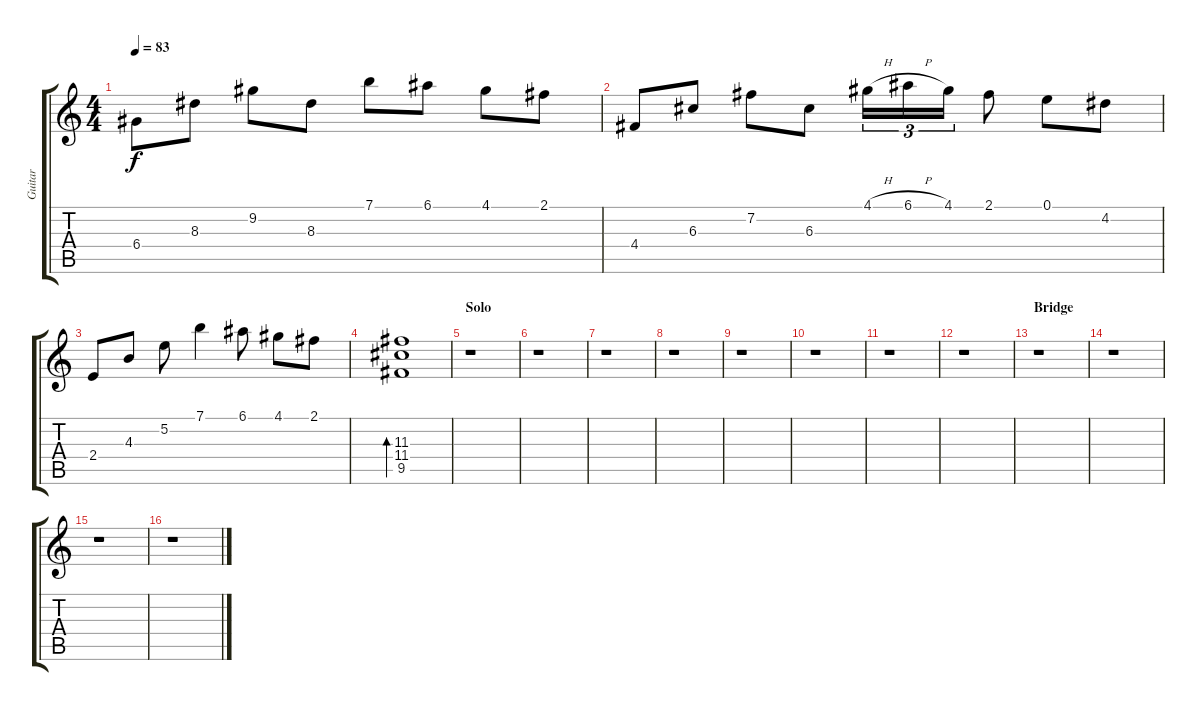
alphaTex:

\track ("Guitar" "Guitar") {instrument acousticguitarsteel}
\staff {score tabs}
\tuning (E4 B3 G3 D3 A2 E2) {hide}
\ts (4 4)
\tempo 83
\clef g2
\ks c
6.4.8{dy f} 8.3.8 9.2.8 8.3.8 7.1.8 6.1.8 4.1.8 2.1.8 |
4.4.8 6.3.8 7.2.8 6.3.8 4.1{h}.16{tu (3 2)} 6.1{h}.16{tu (3 2)} 4.1.16{tu (3 2)} 2.1.8 0.1.8 4.2.8 |
2.4.8 4.3.8 5.2.8 7.1.4 6.1.8 4.1.8 2.1.8 |
(11.3 11.4 9.5).1{bd 240} |
\section ("" "Solo")
r.1 |
r.1 |
r.1 |
r.1 |
r.1 |
r.1 |
r.1 |
r.1 |
\section ("" "Bridge")
r.1 |
r.1 |
r.1 |
r.1
